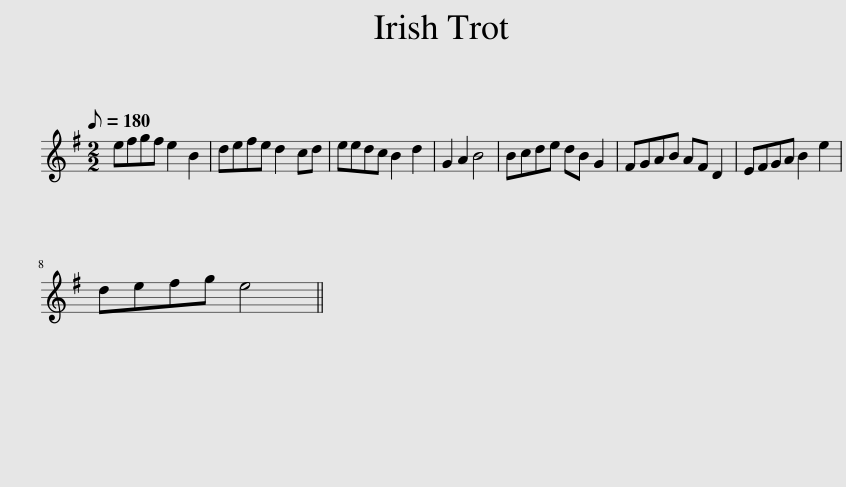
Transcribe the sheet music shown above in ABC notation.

X:1
L:1/8
Q:1/8=180
M:2/2
I:linebreak $
K:Emin
V:1 treble
V:1
 efgf e2 B2 | defe d2 cd | eedc B2 d2 | G2 A2 B4 | Bcde dB G2 | %5
 FGAB AF D2 | EFGA B2 e2 |$ defg e4 || %8
